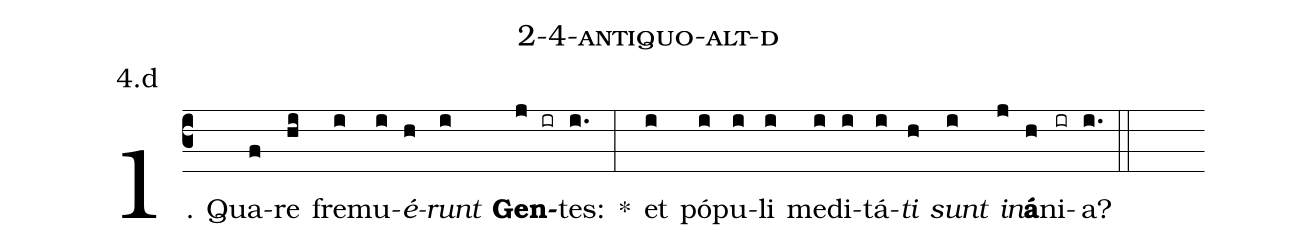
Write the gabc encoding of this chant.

name: 2-4-antiquo-alt-d;
annotation: 4.d;
%%
(c3)1. Qua(f)re(hi) fre(i)mu(i)<i>é</i>(h)<i>runt</i>(i) <b>Gen</b>(j ir)tes:(i.) *(:) et(i) pó(i)pu(i)li(i) me(i)di(i)tá(i)<i>ti</i>(h) <i>sunt</i>(i) <i>in</i>(j)<b>á</b>(h)ni(ir)a?(i.) (::)
